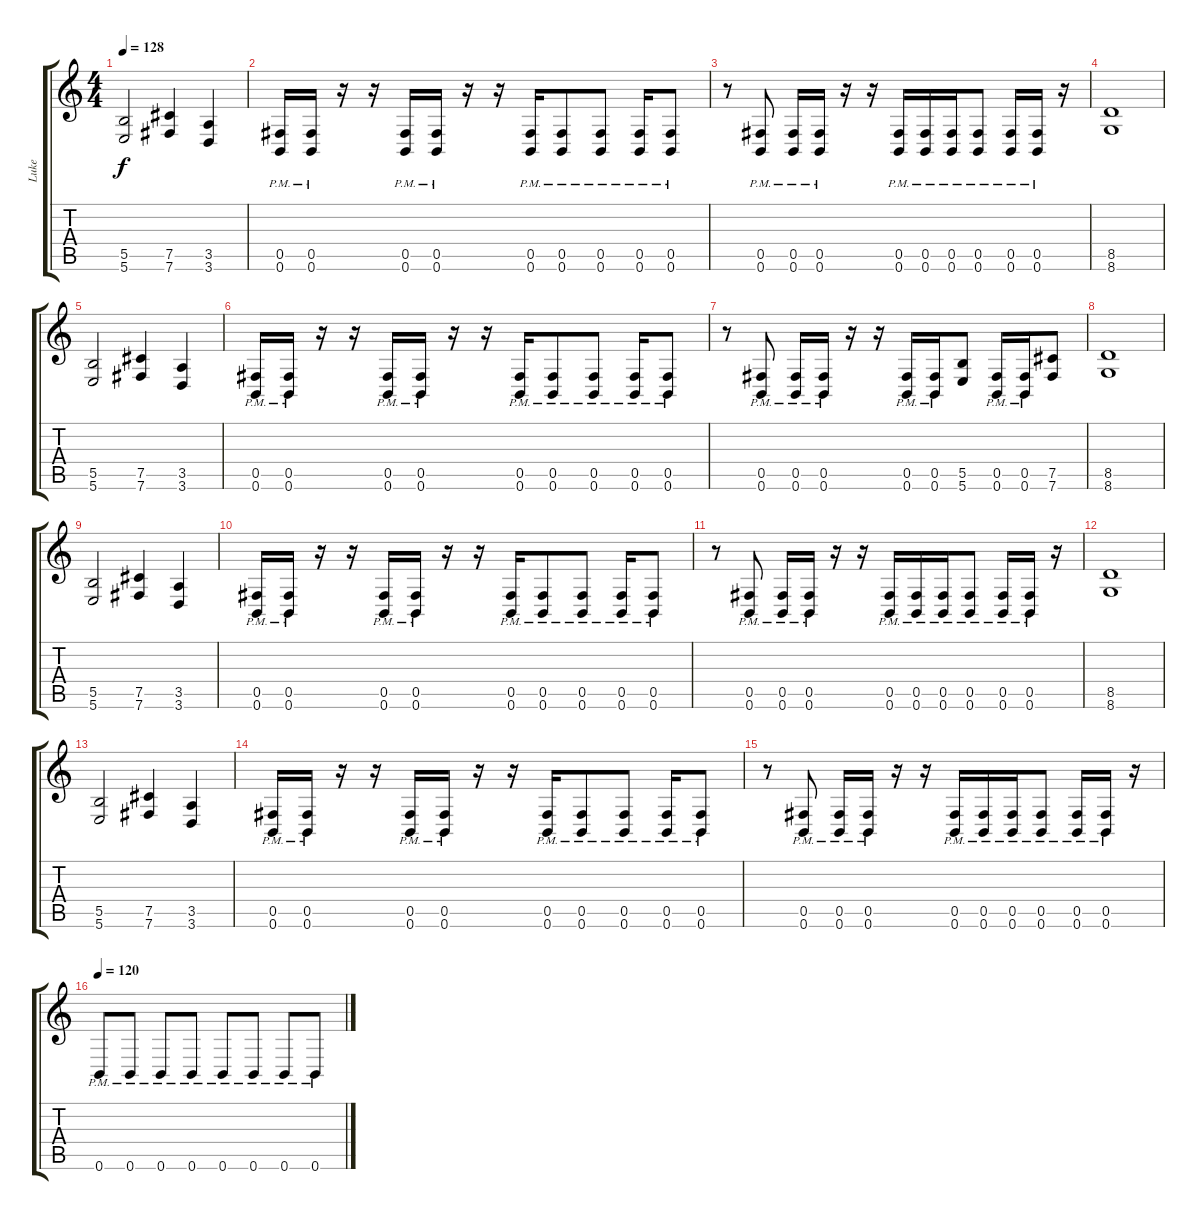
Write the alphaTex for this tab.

\track ("Luke" "Luke") {instrument distortionguitar}
\staff {score tabs}
\tuning (Db4 Ab3 E3 B2 Gb2 B1) {hide}
\ts (4 4)
\tempo 128
\clef g2
\ks c
(5.5 5.6).2{dy f} (7.5 7.6).4 (3.5 3.6).4 |
(0.5{pm} 0.6{pm}).16 (0.5{pm} 0.6{pm}).16 r.16 r.16 (0.5{pm} 0.6{pm}).16 (0.5{pm} 0.6{pm}).16 r.16 r.16 (0.5{pm} 0.6{pm}).16 (0.5{pm} 0.6{pm}).8 (0.5{pm} 0.6{pm}).8 (0.5{pm} 0.6{pm}).16 (0.5{pm} 0.6{pm}).8 |
r.8 (0.5{pm} 0.6{pm}).8 (0.5{pm} 0.6{pm}).16 (0.5{pm} 0.6{pm}).16 r.16 r.16 (0.5{pm} 0.6{pm}).16 (0.5{pm} 0.6{pm}).16 (0.5{pm} 0.6{pm}).16 (0.5{pm} 0.6{pm}).8 (0.5{pm} 0.6{pm}).16 (0.5{pm} 0.6{pm}).16 r.16 |
(8.5 8.6).1 |
(5.5 5.6).2 (7.5 7.6).4 (3.5 3.6).4 |
(0.5{pm} 0.6{pm}).16 (0.5{pm} 0.6{pm}).16 r.16 r.16 (0.5{pm} 0.6{pm}).16 (0.5{pm} 0.6{pm}).16 r.16 r.16 (0.5{pm} 0.6{pm}).16 (0.5{pm} 0.6{pm}).8 (0.5{pm} 0.6{pm}).8 (0.5{pm} 0.6{pm}).16 (0.5{pm} 0.6{pm}).8 |
r.8 (0.5{pm} 0.6{pm}).8 (0.5{pm} 0.6{pm}).16 (0.5{pm} 0.6{pm}).16 r.16 r.16 (0.5{pm} 0.6{pm}).16 (0.5{pm} 0.6{pm}).16 (5.5 5.6).8 (0.5{pm} 0.6{pm}).16 (0.5{pm} 0.6{pm}).16 (7.5 7.6).8 |
(8.5 8.6).1 |
(5.5 5.6).2 (7.5 7.6).4 (3.5 3.6).4 |
(0.5{pm} 0.6{pm}).16 (0.5{pm} 0.6{pm}).16 r.16 r.16 (0.5{pm} 0.6{pm}).16 (0.5{pm} 0.6{pm}).16 r.16 r.16 (0.5{pm} 0.6{pm}).16 (0.5{pm} 0.6{pm}).8 (0.5{pm} 0.6{pm}).8 (0.5{pm} 0.6{pm}).16 (0.5{pm} 0.6{pm}).8 |
r.8 (0.5{pm} 0.6{pm}).8 (0.5{pm} 0.6{pm}).16 (0.5{pm} 0.6{pm}).16 r.16 r.16 (0.5{pm} 0.6{pm}).16 (0.5{pm} 0.6{pm}).16 (0.5{pm} 0.6{pm}).16 (0.5{pm} 0.6{pm}).8 (0.5{pm} 0.6{pm}).16 (0.5{pm} 0.6{pm}).16 r.16 |
(8.5 8.6).1 |
(5.5 5.6).2 (7.5 7.6).4 (3.5 3.6).4 |
(0.5{pm} 0.6{pm}).16 (0.5{pm} 0.6{pm}).16 r.16 r.16 (0.5{pm} 0.6{pm}).16 (0.5{pm} 0.6{pm}).16 r.16 r.16 (0.5{pm} 0.6{pm}).16 (0.5{pm} 0.6{pm}).8 (0.5{pm} 0.6{pm}).8 (0.5{pm} 0.6{pm}).16 (0.5{pm} 0.6{pm}).8 |
r.8 (0.5{pm} 0.6{pm}).8 (0.5{pm} 0.6{pm}).16 (0.5{pm} 0.6{pm}).16 r.16 r.16 (0.5{pm} 0.6{pm}).16 (0.5{pm} 0.6{pm}).16 (0.5{pm} 0.6{pm}).16 (0.5{pm} 0.6{pm}).8 (0.5{pm} 0.6{pm}).16 (0.5{pm} 0.6{pm}).16 r.16 |
\tempo 120
0.6{pm}.8 0.6{pm}.8 0.6{pm}.8 0.6{pm}.8 0.6{pm}.8 0.6{pm}.8 0.6{pm}.8 0.6{pm}.8
